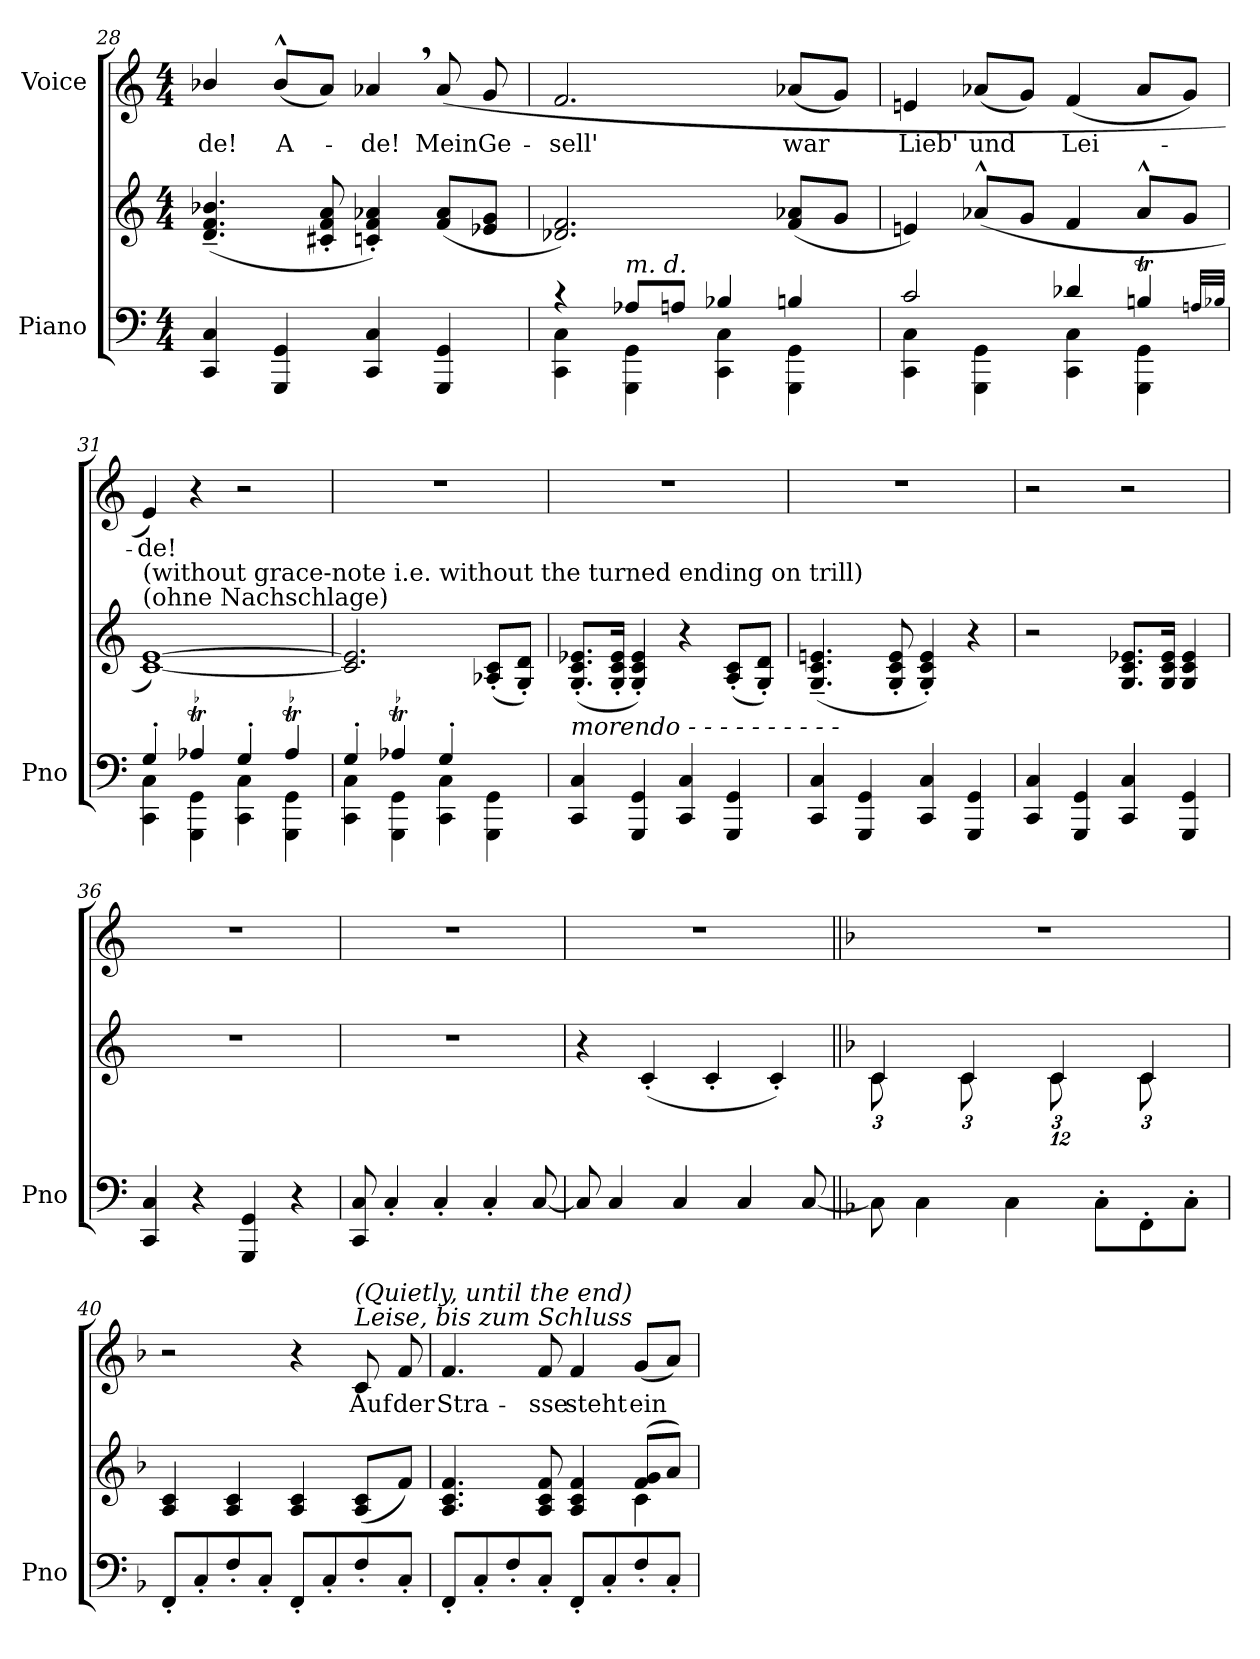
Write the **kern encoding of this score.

**kern	**kern	**dynam	**kern	**text
*part2	*part2	*part2	*part1	*part1
*staff3	*staff2	*staff2/3	*staff1	*staff1
*I"Piano	*	*	*I"Voice	*
*I'Pno	*	*	*	*
!!LO:PB:g=z
*clefF4	*clefG2	*	*clefG2	*
*k[]	*k[]	*	*k[]	*
*M4/4	*M4/4	*	*M4/4	*
=28	=28	=28	=28	=28
!	!	!	!	!LO:LY:b
4CC/ 4C/	(4.d/~ 4.f/~ 4.b-X/~	.	4b-X/	-de!
!	!	!	!	!LO:LY:b
4GGG/ 4GG/	.	.	(8b-^^/L	A-
.	8c#X/' 8f/' 8a/'	.	8a/J)	.
!	!	!	!	!LO:LY:b
4CC/ 4C/	4cn/' 4f/' 4a-X/')	.	4a-X,/	-de!
!	!	!	!	!LO:LY:b
4GGG/ 4GG/	(8f/ 8a-/L	.	(8a-/	Mein
!	!	!	!	!LO:LY:b
.	8e-X/ 8g/J	.	8g/	Ge-
=29	=29	=29	=29	=29
*^	*	*	*	*
!	!	!	!	!	!LO:LY:b
4r	4CC\ 4C\	2.d-X/ 2.f/)	.	2.f/	-sell'
!LO:TX:a:i:t=m. d.	!	!	!	!	!
8A-X/L	4GGG\ 4GG\	.	.	.	.
8An/J	.	.	.	.	.
4B-X/	4CC\ 4C\	.	.	.	.
!	!	!	!	!	!LO:LY:b
4Bn/	4GGG\ 4GG\	(8f/ 8a-X/L	.	(8a-X/L	war
.	.	8g/J	.	8g/J)	.
=30	=30	=30	=30	=30	=30
!	!	!	!	!	!LO:LY:b
2c/	4CC\ 4C\	4en/)	.	4en/	Lieb'
!	!	!	!	!	!LO:LY:b
.	4GGG\ 4GG\	(8a-X^^/L	.	(8a-X/L	und
.	.	8g/J	.	8g/J)	.
!	!	!	!	!	!LO:LY:b
4d-X/	4CC\ 4C\	4f/	.	(4f/	Lei-
4Bnt/	4GGG\ 4GG\	8a-^^/L	.	8a-/L	.
.	.	8g/J	.	8g/J)	.
32qAn/LLL	.	.	.	.	.
32qB-X/JJJ	.	.	.	.	.
=31	=31	=31	=31	=31	=31
!	!	!LO:TX:a:t=(ohne Nachschlage)	!	!	!
!	!	!LO:TX:a:t=(without grace-note i.e. without the turned ending on trill)	!	!	!
!	!	!	!	!	!LO:LY:b
4G'/	4CC\ 4C\	[1c [1e)	.	4e/)	-de!
4A-XT/	4GGG\ 4GG\	.	.	4r	.
4G'/	4CC\ 4C\	.	.	2r	.
4A-T/	4GGG\ 4GG\	.	.	.	.
=32	=32	=32	=32	=32	=32
4G'/	4CC\ 4C\	2.c/] 2.e/]	.	1r	.
4A-XT/	4GGG\ 4GG\	.	.	.	.
4G'/	4CC\ 4C\	.	.	.	.
4ryy	4GGG\ 4GG\	(8A-X/' 8c/'L	.	.	.
.	.	8G/' 8d/'J)	.	.	.
*v	*v	*	*	*	*
!!LO:LB:g=z
=33	=33	=33	=33	=33
*	*	*	*MM97	*
!LO:TX:a:i:t=morendo    -             -                -                 -               -             -             -           -           -            -	!	!	!	!
4CC/ 4C/	(8.G/' 8.c/' 8.e-X/'L	.	1r	.
.	16G/' 16c/' 16e-/'Jk	.	.	.
4GGG/ 4GG/	4G/' 4c/' 4e-/')	.	.	.
4CC/ 4C/	4r	.	.	.
4GGG/ 4GG/	(8A/' 8c/'L	.	.	.
.	8G/' 8d/'J)	.	.	.
=34	=34	=34	=34	=34
*	*	*	*MM92	*
4CC/ 4C/	(4.G/~ 4.c/~ 4.en/~	.	1r	.
4GGG/ 4GG/	.	.	.	.
.	8G/' 8c/' 8e/'	.	.	.
4CC/ 4C/	4G/' 4c/' 4e/')	.	.	.
4GGG/ 4GG/	4r	.	.	.
=35	=35	=35	=35	=35
*	*	*	*MM85	*
4CC/ 4C/	2r	.	2r	.
4GGG/ 4GG/	.	.	.	.
4CC/ 4C/	8.G/ 8.c/ 8.e-X/L	.	2r	.
.	16G/ 16c/ 16e-/Jk	.	.	.
4GGG/ 4GG/	4G/ 4c/ 4e-/	.	.	.
=36	=36	=36	=36	=36
4CC/ 4C/	1r	.	1r	.
4r	.	.	.	.
4GGG/ 4GG/	.	.	.	.
4r	.	.	.	.
=37	=37	=37	=37	=37
8CC/ 8C/	1r	.	1r	.
4C'/	.	.	.	.
4C'/	.	.	.	.
4C'/	.	.	.	.
[8C/	.	.	.	.
=38	=38	=38	=38	=38
8C/]	4r	.	1r	.
4C/	.	.	.	.
.	(4c'/	.	.	.
4C/	.	.	.	.
.	4c'/	.	.	.
4C/	.	.	.	.
.	4c'/)	.	.	.
[8C/	.	.	.	.
!!LO:LB:g=z
=39||	=39||	=39||	=39||	=39||
*k[b-]	*k[b-]	*	*k[b-]	*
*^	*^	*	*	*
*	*^	*	*	*	*	*
*	*	*	*	*Xbrackettup	*	*	*
*	*	*	*	*^	*	*	*
12ryy	1ryy	8C\]	4c/	12c\L	6ryy	.	1r	.
12A/	.	.	.	6ryy	.	.	.	.
.	.	4C\	.	.	.	.	.	.
!	!	!	!	!	!	!LO:DY:a	!	!
12C/J	.	.	.	.	3%2ryy	other-dynamics	.	.
12ryy	.	.	4c/	12c\L	.	.	.	.
12A/	.	.	.	6ryy	.	.	.	.
.	.	4C\	.	.	.	.	.	.
12C/J	.	.	.	.	.	.	.	.
12ryy	.	.	4c/	12c\L	.	.	.	.
12A/	.	.	.	6ryy	.	.	.	.
.	.	8C'\L	.	.	.	.	.	.
12C/J	.	.	.	.	.	.	.	.
12ryy	.	8FF'\	4c/	12c\L	.	.	.	.
12A/	.	.	.	6ryy	6ryy	.	.	.
.	.	8C'\J	.	.	.	.	.	.
12C/J	.	.	.	.	.	.	.	.
*v	*v	*v	*	*	*	*	*	*
*	*v	*v	*v	*	*	*
=40	=40	=40	=40	=40
8FF'/L	4A/ 4c/	.	2r	.
8C'/	.	.	.	.
8F'/	4A/ 4c/	.	.	.
8C'/J	.	.	.	.
8FF'/L	4A/ 4c/	.	4r	.
8C'/	.	.	.	.
!	!	!	!LO:TX:a:i:t=Leise, bis zum Schluss	!
!	!	!	!LO:TX:a:i:t=(Quietly, until the end)	!
!	!	!	!	!LO:LY:b
8F'/	(8A/ 8c/L	.	8c/	Auf
!	!	!	!	!LO:LY:b
8C'/J	8f/J)	.	8f/	der
=41	=41	=41	=41	=41
*	*^	*	*	*
!	!	!	!	!	!LO:LY:b
8FF'/L	4.A/ 4.c/ 4.f/	2.raayy	.	4.f/	Stra-
8C'/	.	.	.	.	.
8F'/	.	.	.	.	.
!	!	!	!	!	!LO:LY:b
8C'/J	8A/ 8c/ 8f/	.	.	8f/	-sse
!	!	!	!	!	!LO:LY:b
8FF'/L	4A/ 4c/ 4f/	.	.	4f/	steht
8C'/	.	.	.	.	.
!	!	!	!	!	!LO:LY:b
8F'/	(>8f/ 8g/L	4c\	.	(8g/L	ein
8C'/J	8a/J)	.	.	8a/J)	.
*	*v	*v	*	*	*
=	=	=	=	=
*-	*-	*-	*-	*-
